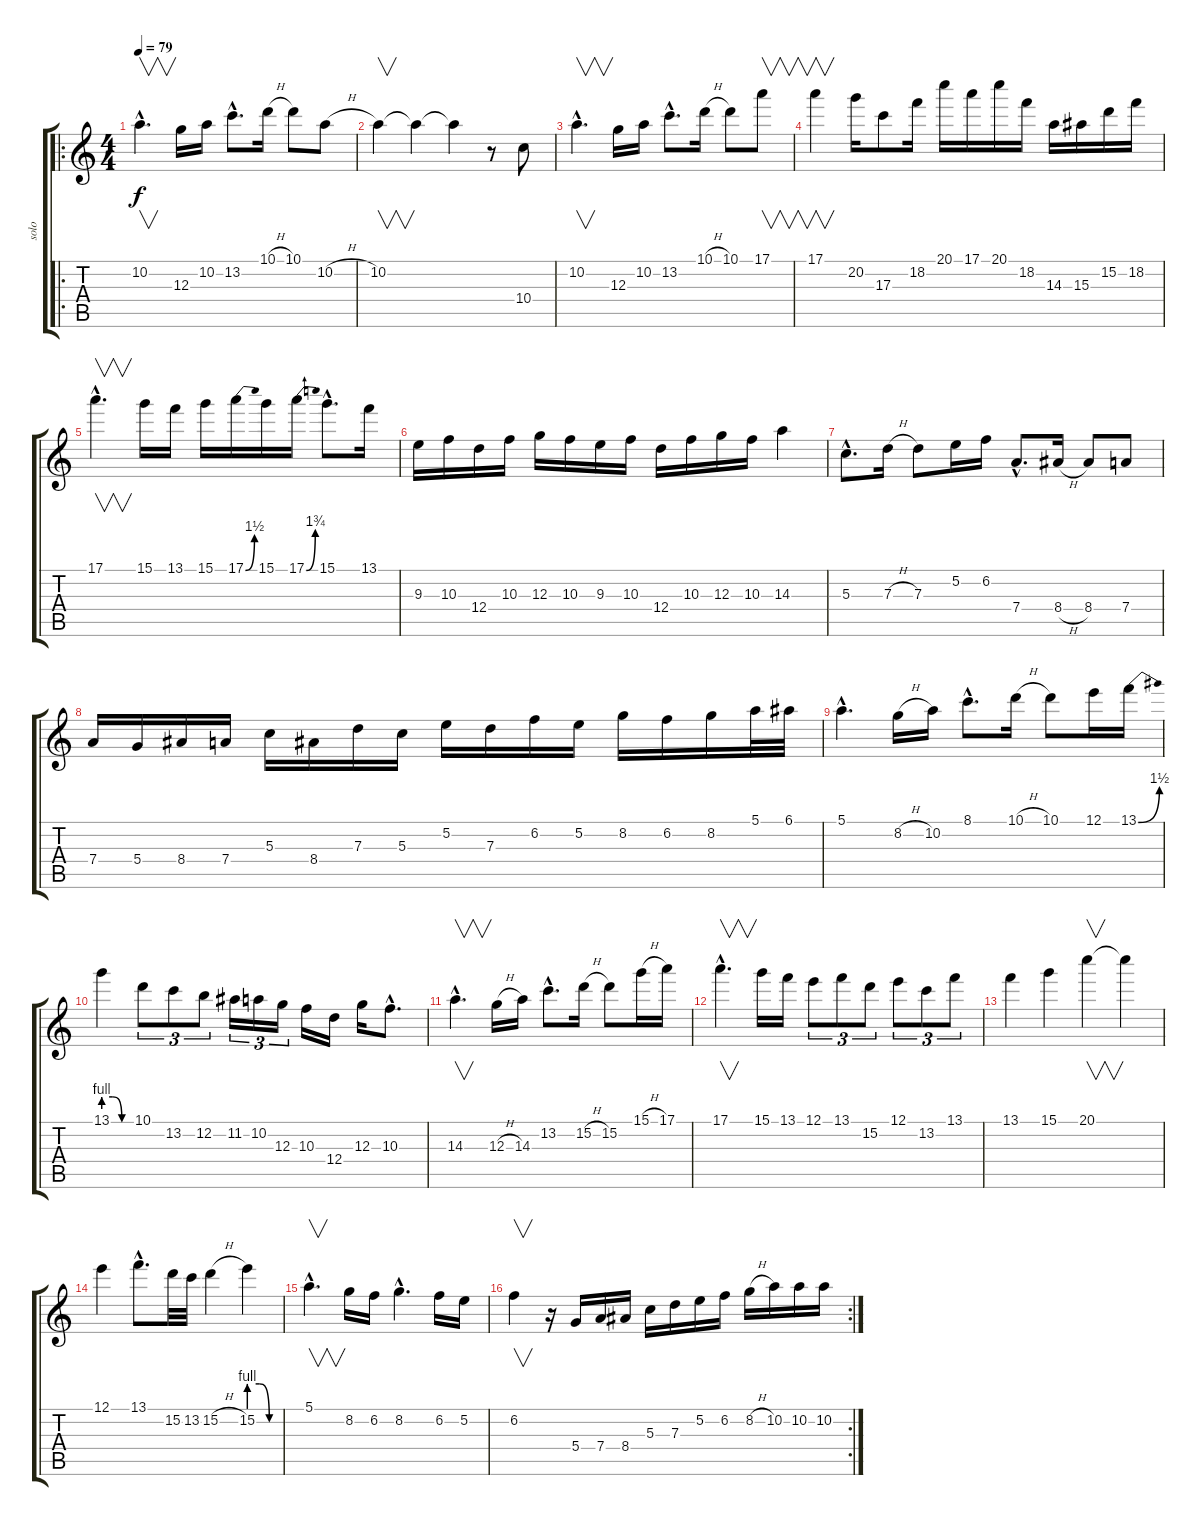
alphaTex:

\track ("solo" "solo") {instrument distortionguitar}
\staff {score tabs}
\tuning (E4 B3 G3 D3 A2 E2) {hide}
\ro
\ts (4 4)
\tempo 79
\clef g2
\ks c
10.2{hac}.4{v d dy f} 12.3.16 10.2.16 13.2{hac}.8{d} 10.1{h}.16 10.1.8 10.2{h}.8 |
10.2.4{v} 10.2{t}.4 10.2{t}.4 r.8 10.4.8 |
10.2{hac}.4{v d} 12.3.16 10.2.16 13.2{hac}.8{d} 10.1{h}.16 10.1.8 17.1.8{v} |
17.1.4{v} 20.2.16 17.3.8 18.2.16 20.1.16 17.1.16 20.1.16 18.2.16 14.3.16 15.3.16 15.2.16 18.2.16 |
17.1{hac}.4{v d} 15.1.16 13.1.16 15.1.16 17.1{be (bend 0 0 60 6)}.16 15.1.16 17.1{be (bend 0 0 60 7)}.16 15.1{hac}.8{d} 13.1.16 |
9.3.16 10.3.16 12.4.16 10.3.16 12.3.16 10.3.16 9.3.16 10.3.16 12.4.16 10.3.16 12.3.16 10.3.16 14.3.4 |
5.3{hac}.8{d} 7.3{h}.16 7.3.8 5.2.16 6.2.16 7.4{hac}.8{d} 8.4{h}.16 8.4.8 7.4.8 |
7.4.16 5.4.16 8.4.16 7.4.16 5.3.16 8.4.16 7.3.16 5.3.16 5.2.16 7.3.16 6.2.16 5.2.16 8.2.16 6.2.16 8.2.16 5.1.32 6.1.32 |
5.1{hac}.4{d} 8.2{h}.16 10.2.16 8.1{hac}.8{d} 10.1{h}.16 10.1.8 12.1.16 13.1{be (bend 0 0 60 6)}.16 |
13.1{be (custom 0 4 20 4 40 0 60 0)}.4 10.1.8{tu (3 2)} 13.2.8{tu (3 2)} 12.2.8{tu (3 2)} 11.2.16{tu (3 2)} 10.2.16{tu (3 2)} 12.3.16{tu (3 2)} 10.3.16 12.4.16 12.3.16 10.3{hac}.8{d} |
14.3{hac}.4{v d} 12.3{h}.16 14.3.16 13.2{hac}.8{d} 15.2{h}.16 15.2.8 15.1{h}.16 17.1.16 |
17.1{hac}.4{v d} 15.1.16 13.1.16 12.1.8{tu (3 2)} 13.1.8{tu (3 2)} 15.2.8{tu (3 2)} 12.1.8{tu (3 2)} 13.2.8{tu (3 2)} 13.1.8{tu (3 2)} |
13.1.4 15.1.4 20.1.4{v} 20.1{t}.4 |
12.1.4 13.1{hac}.8{d} 15.2.32 13.2.32 15.2{h}.4 15.2{be (custom 0 4 20 4 40 0 60 0)}.4 |
5.1{hac}.4{v d} 8.2.16 6.2.16 8.2{hac}.4{d} 6.2.16 5.2.16 |
\rc 2
6.2.4{v} r.16 5.4.16 7.4.16 8.4.16 5.3.16 7.3.16 5.2.16 6.2.16 8.2{h}.16 10.2.16 10.2.16 10.2.16
